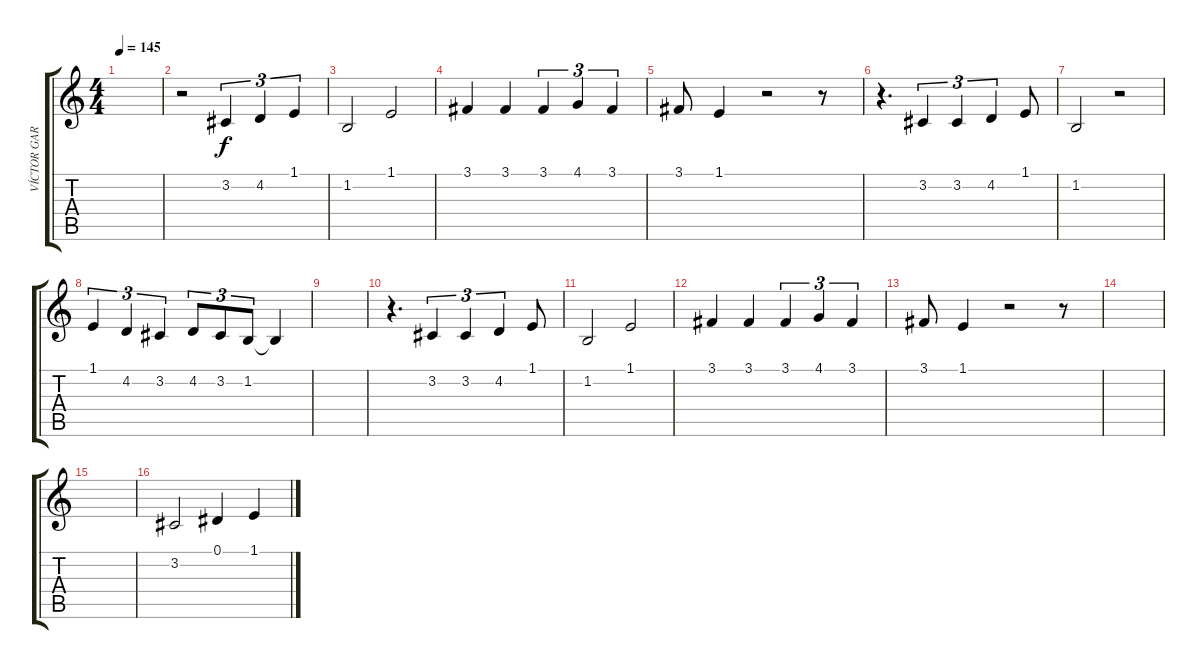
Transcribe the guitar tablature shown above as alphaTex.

\track ("VÍCTOR GARCÍA" "VÍCTOR GAR") {instrument clarinet}
\staff {score tabs}
\tuning (Eb4 Bb3 Gb3 Db3 Ab2 Eb2) {hide}
\ts (4 4)
\tempo 145
\clef g2
\ks c
|
r.2 3.2.4{tu (3 2)} 4.2.4{tu (3 2)} 1.1.4{tu (3 2)} |
1.2.2 1.1.2 |
3.1.4 3.1.4 3.1.4{tu (3 2)} 4.1.4{tu (3 2)} 3.1.4{tu (3 2)} |
3.1.8 1.1.4 r.2 r.8 |
r.4{d} 3.2.4{tu (3 2)} 3.2.4{tu (3 2)} 4.2.4{tu (3 2)} 1.1.8 |
1.2.2 r.2 |
1.1.4{tu (3 2)} 4.2.4{tu (3 2)} 3.2.4{tu (3 2)} 4.2.8{tu (3 2)} 3.2.8{tu (3 2)} 1.2.8{tu (3 2)} 1.2{t}.4 |
|
r.4{d} 3.2.4{tu (3 2)} 3.2.4{tu (3 2)} 4.2.4{tu (3 2)} 1.1.8 |
1.2.2 1.1.2 |
3.1.4 3.1.4 3.1.4{tu (3 2)} 4.1.4{tu (3 2)} 3.1.4{tu (3 2)} |
3.1.8 1.1.4 r.2 r.8 |
|
|
3.2.2 0.1.4 1.1.4
